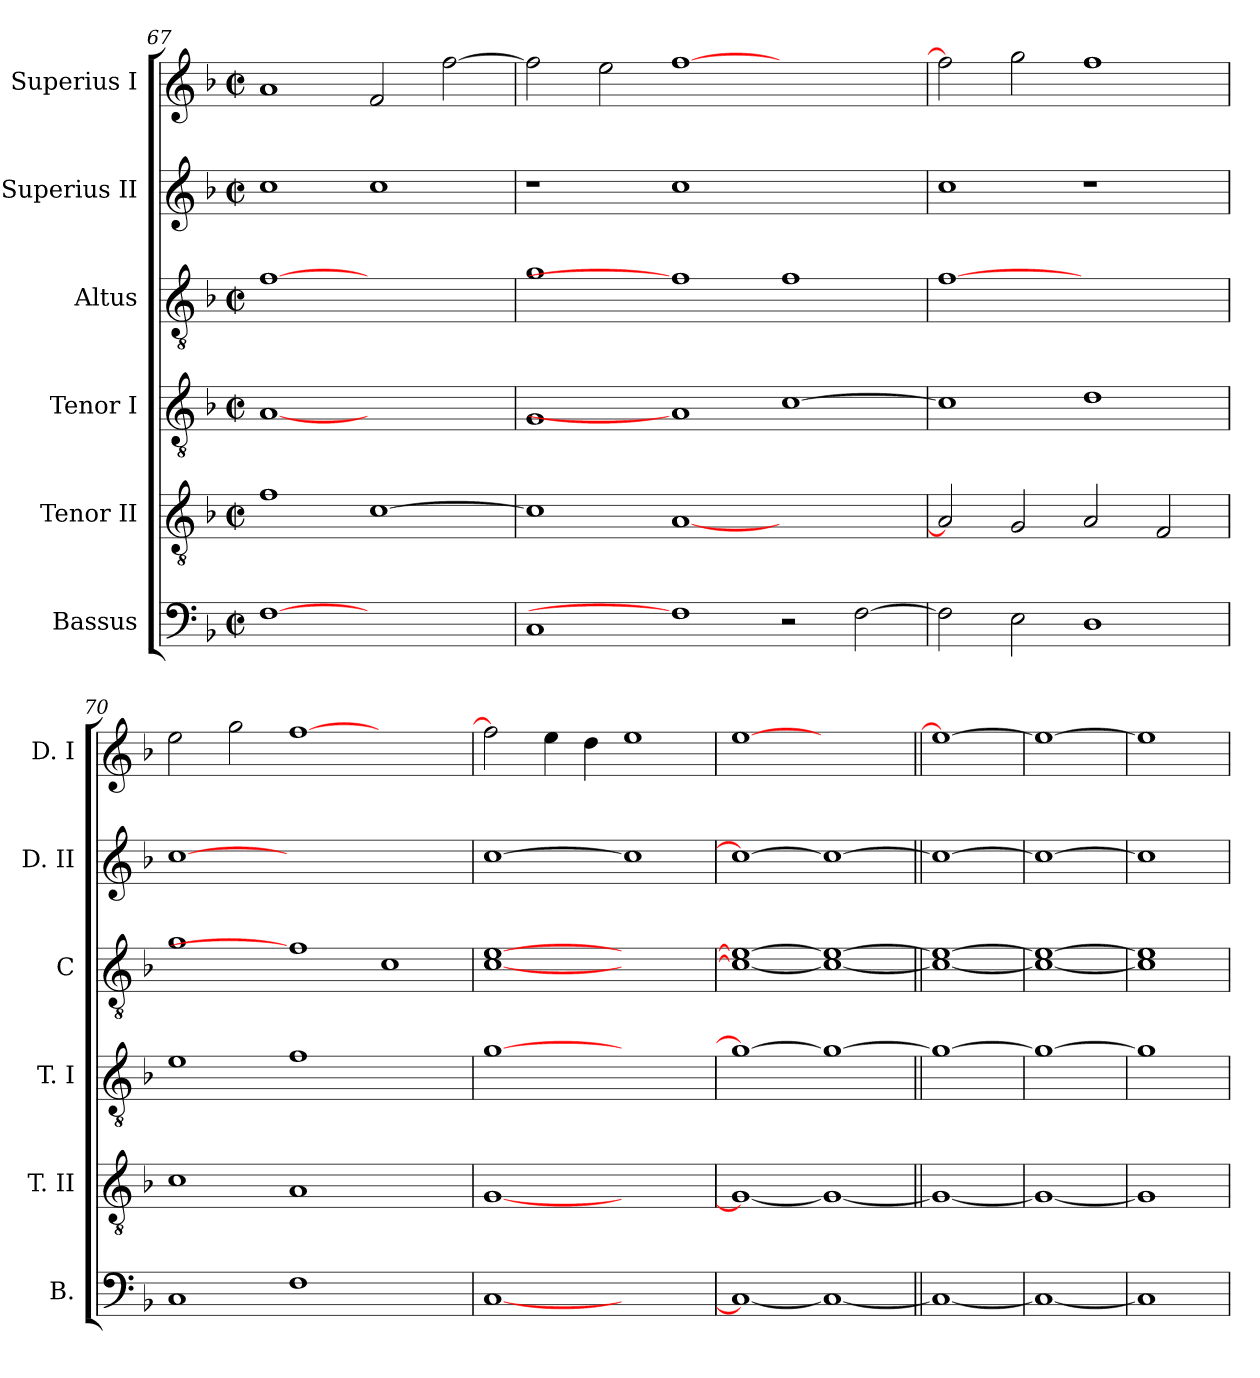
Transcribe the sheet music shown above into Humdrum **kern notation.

**kern	**kern	**kern	**kern	**kern	**kern
*part6	*part5	*part4	*part3	*part2	*part1
*staff6	*staff5	*staff4	*staff3	*staff2	*staff1
*I"Bassus	*I"Tenor II	*I"Tenor I	*I"Altus	*I"Superius II	*I"Superius I
*I'B.	*I'T. II	*I'T. I	*I'C	*I'D. II	*I'D. I
!!LO:LB:g=z
*clefF4	*clefGv2	*clefGv2	*clefGv2	*clefG2	*clefG2
*	*ITrd7c12	*ITrd7c12	*ITrd7c12	*	*
*k[b-]	*k[b-]	*k[b-]	*k[b-]	*k[b-]	*k[b-]
*F:	*F:	*F:	*F:	*F:	*F:
*M2/2	*M2/2	*M2/2	*M2/2	*M2/2	*M2/2
*met(c|)	*met(c|)	*met(c|)	*met(c|)	*met(c|)	*met(c|)
=67	=67	=67	=67	=67	=67
[1Fi	1Fi	[1AAi	[1Fi	1cci	1ai
1ryy	[>1Ci	1ryy	1ryy	1cci	2fi/
.	.	.	.	.	[>2ffi\
=68	=68	=68	=68	=68	=68
1Ci	1Ci]	1GGi	1Gi	1r	2ffi\]
.	.	.	.	.	2eei\
1Fi]	[<1AAi	1AAi]	1Fi]	1cci	[>1ffi
2r	1ryy	[>1Ci	1Fi	1ryy	1ryy
[>2Fi\	.	.	.	.	.
=69	=69	=69	=69	=69	=69
2Fi\]	2AAi/]	1Ci]	[1Fi	1cci	2ffi\]
2Ei\	2GGi/	.	.	.	2ggi\
1Di	2AAi/	1Di	1ryy	1r	1ffi
.	2FFi/	.	.	.	.
=70	=70	=70	=70	=70	=70
1Ci	1Ci	1Ei	1Gi	[1cci	2eei\
.	.	.	.	.	2ggi\
1Fi	1AAi	1Fi	1Fi]	0ryy	[>1ffi
1ryy	1ryy	1ryy	1Ci	.	1ryy
=71	=71	=71	=71	=71	=71
[<1Ci	[<1GGi	[>1Gi	[<1Ci [>1Ei	[>1cci	2ffi\]
.	.	.	.	.	4eei\
.	.	.	.	.	4ddi\
1ryy	1ryy	1ryy	1ryy	1cci]	1eei
=72	=72	=72	=72	=72	=72
1Ci_<	1GGi_<	1Gi_>	1Ci_< 1Ei_>	1cci_>	[1eei
1Ci_	1GGi_	1Gi_	1Ci_ 1Ei_	1cci_	1ryy
=73||	=73||	=73||	=73||	=73||	=73||
1Ci_	1GGi_	1Gi_	1Ci_ 1Ei_	1cci_	1eei_
=74	=74	=74	=74	=74	=74
1Ci_	1GGi_	1Gi_	1Ci_ 1Ei_	1cci_	1eei_
=75	=75	=75	=75	=75	=75
1Ci]	1GGi]	1Gi]	1Ci] 1Ei]	1cci]	1eei]
=	=	=	=	=	=
*-	*-	*-	*-	*-	*-
